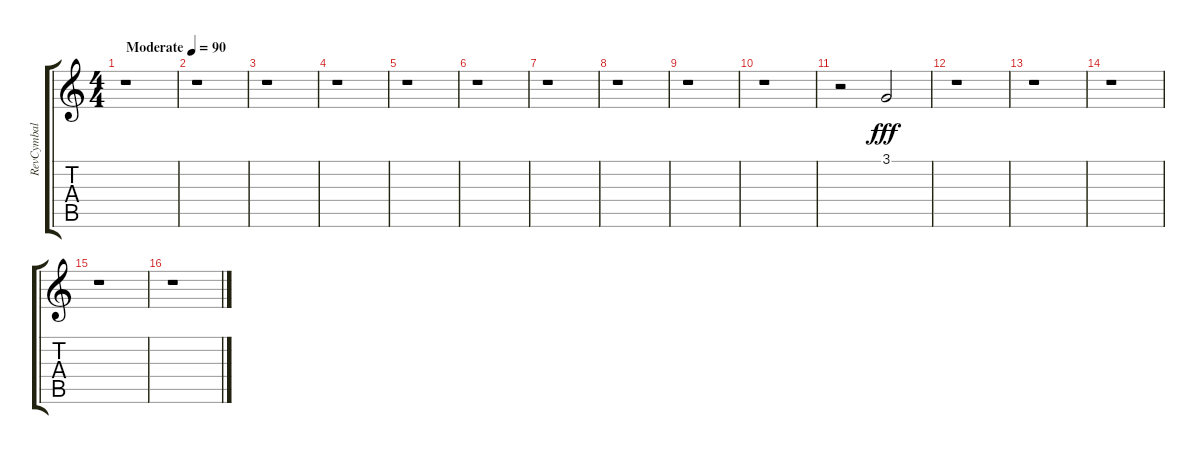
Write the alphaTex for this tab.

\track ("RevCymbal" "RevCymbal") {instrument reversecymbal}
\staff {score tabs}
\tuning (E4 B3 G3 D3 A2 E2) {hide}
\ts (4 4)
\tempo (90 "Moderate")
\clef g2
\ks c
r.1{dy fff instrument reversecymbal} |
r.1 |
r.1 |
r.1 |
r.1 |
r.1 |
r.1 |
r.1 |
r.1 |
r.1 |
r.2 3.1.2 |
r.1 |
r.1 |
r.1 |
r.1 |
r.1
